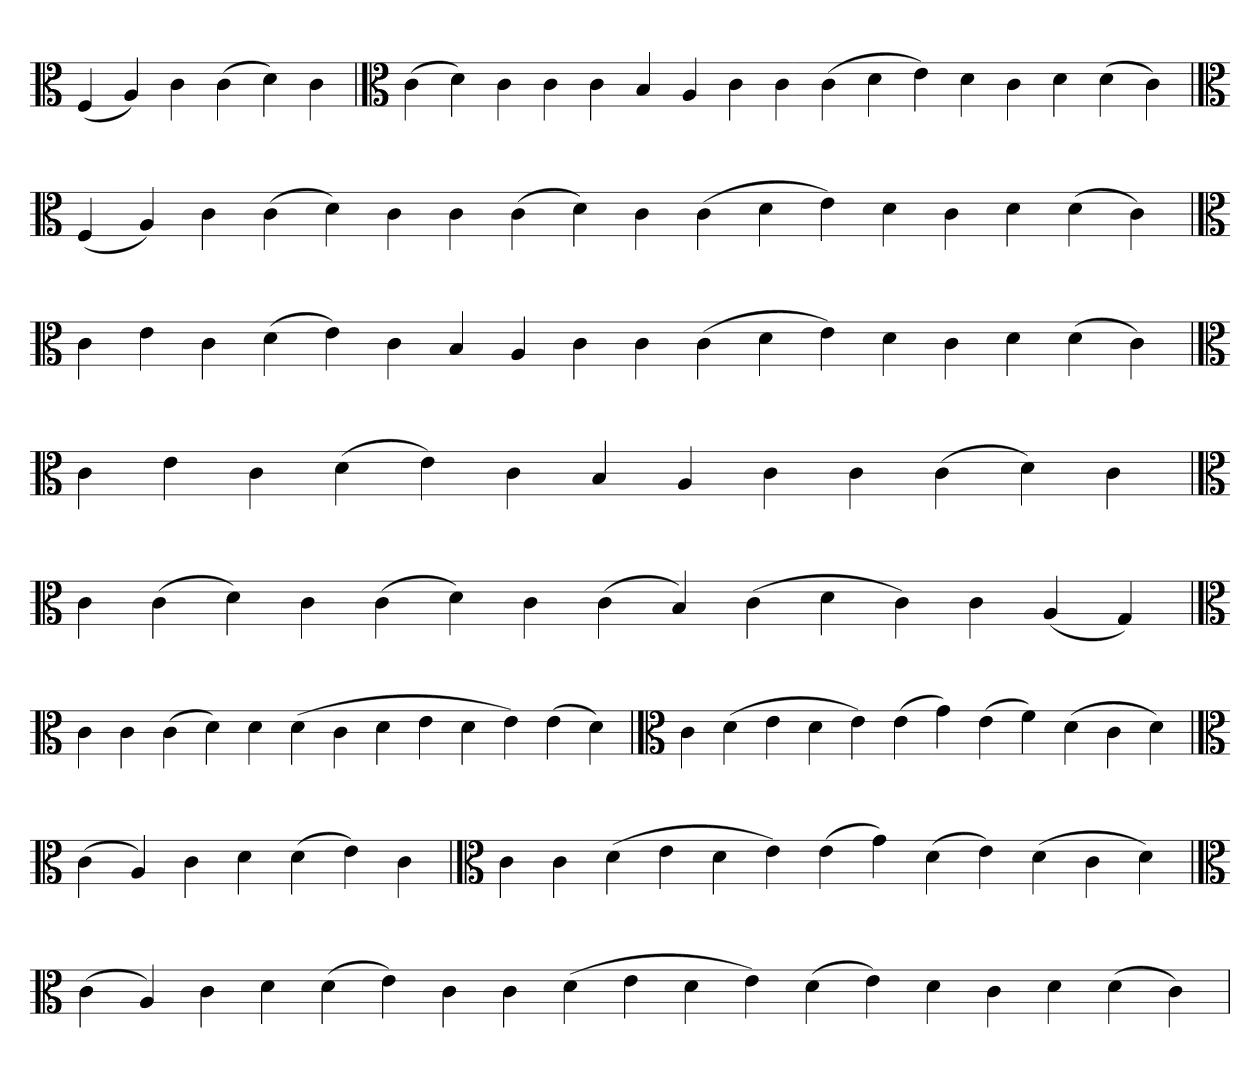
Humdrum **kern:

**kern
*part1
*staff1
*clefC3
=
(4F
4A)
4c
(4c
4d)
4c
=`
*clefC3
(4c
4d)
4c
4c
4c
4B
4A
4c
4c
(4c
4d
4e)
4d
4c
4d
(4d
4c)
='
*clefC3
(4F
4A)
4c
(4c
4d)
4c
4c
(4c
4d)
4c
(4c
4d
4e)
4d
4c
4d
(4d
4c)
=
*clefC3
4c
4e
4c
(4d
4e)
4c
4B
4A
4c
4c
(4c
4d
4e)
4d
4c
4d
(4d
4c)
='
*clefC3
4c
4e
4c
(4d
4e)
4c
4B
4A
4c
4c
(4c
4d)
4c
=
*clefC3
4c
(4c
4d)
4c
(4c
4d)
4c
(4c
4B)
(4c
4d
4c)
4c
(4A
4G)
=`
*clefC3
4c
4c
(4c
4d)
4d
(4d
4c
4d
4e
4d
4e)
(4e
4d)
='
*clefC3
4c
(4d
4e
4d
4e)
(4e
4g)
(4e
4f)
(4d
4c
4d)
=`
*clefC3
(4c
4A)
4c
4d
(4d
4e)
4c
='
*clefC3
4c
4c
(4d
4e
4d
4e)
(4e
4g)
(4d
4e)
(4d
4c
4d)
=`
*clefC3
(4c
4A)
4c
4d
(4d
4e)
4c
4c
(4d
4e
4d
4e)
(4d
4e)
4d
4c
4d
(4d
4c)
=
*-
